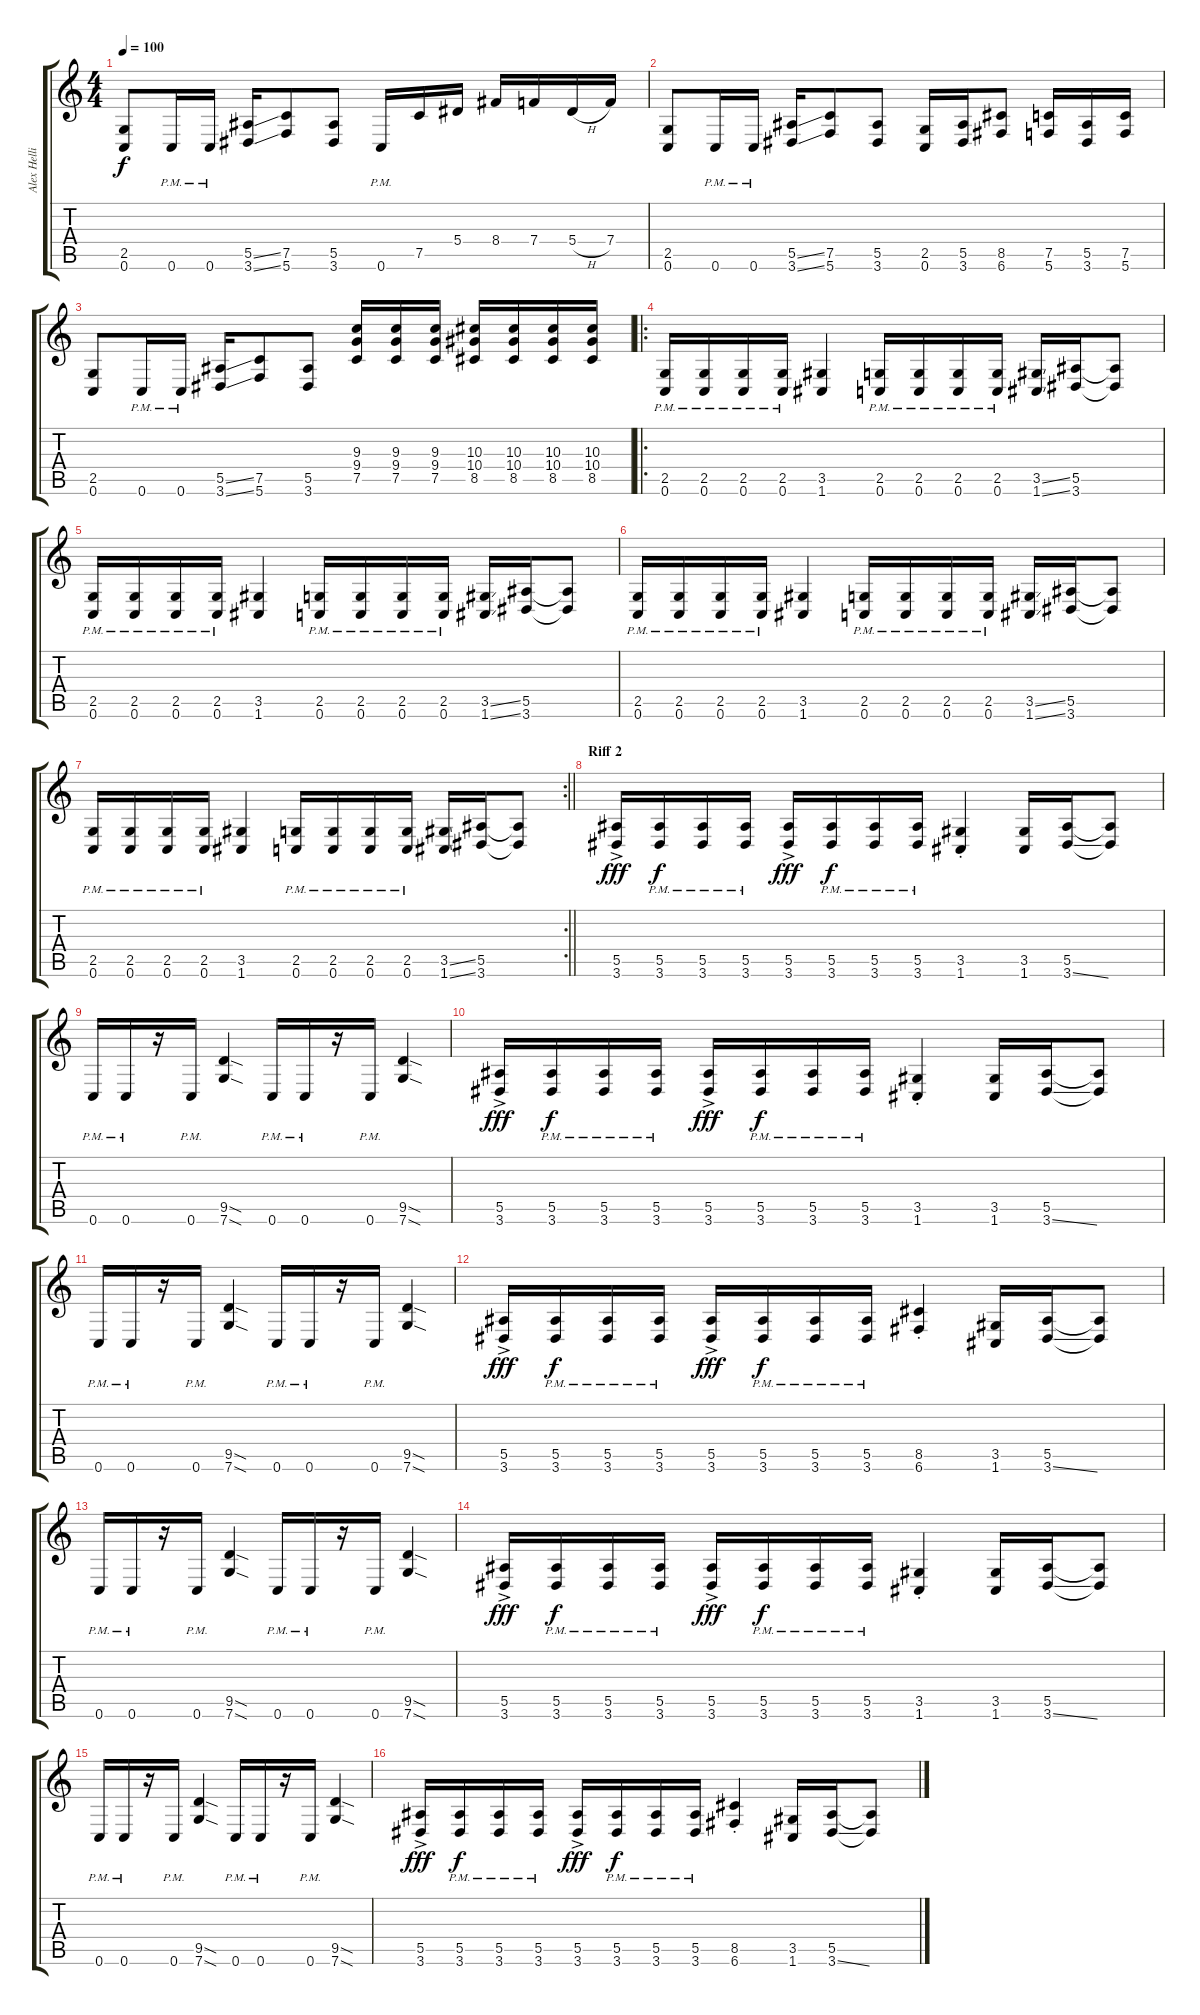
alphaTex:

\track ("Alex Hellid" "Alex Helli") {instrument distortionguitar}
\staff {score tabs}
\tuning (C4 G3 Eb3 Bb2 F2 C2) {hide}
\ts (4 4)
\tempo 100
\clef g2
\ks c
(2.5 0.6).8{dy f} 0.6{pm}.16 0.6{pm}.16 (5.5{ss} 3.6{ss}).16 (7.5 5.6).8 (5.5 3.6).8 0.6{pm}.16 7.5.16 5.4.16 8.4.16 7.4.16 5.4{h}.16 7.4.16 |
(2.5 0.6).8 0.6{pm}.16 0.6{pm}.16 (5.5{ss} 3.6{ss}).16 (7.5 5.6).8 (5.5 3.6).8 (2.5 0.6).16 (5.5 3.6).16 (8.5 6.6).8 (7.5 5.6).16 (5.5 3.6).16 (7.5 5.6).16 |
(2.5 0.6).8 0.6{pm}.16 0.6{pm}.16 (5.5{ss} 3.6{ss}).16 (7.5 5.6).8 (5.5 3.6).8 (9.3 9.4 7.5).16 (9.3 9.4 7.5).16 (9.3 9.4 7.5).16 (10.3 10.4 8.5).16 (10.3 10.4 8.5).16 (10.3 10.4 8.5).16 (10.3 10.4 8.5).16 |
\ro
(2.5{pm} 0.6{pm}).16 (2.5{pm} 0.6{pm}).16 (2.5{pm} 0.6{pm}).16 (2.5{pm} 0.6{pm}).16 (3.5 1.6).4 (2.5{pm} 0.6{pm}).16 (2.5{pm} 0.6{pm}).16 (2.5{pm} 0.6{pm}).16 (2.5{pm} 0.6{pm}).16 (3.5{ss} 1.6{ss}).16 (5.5 3.6).16 (5.5{t} 3.6{t}).8 |
(2.5{pm} 0.6{pm}).16 (2.5{pm} 0.6{pm}).16 (2.5{pm} 0.6{pm}).16 (2.5{pm} 0.6{pm}).16 (3.5 1.6).4 (2.5{pm} 0.6{pm}).16 (2.5{pm} 0.6{pm}).16 (2.5{pm} 0.6{pm}).16 (2.5{pm} 0.6{pm}).16 (3.5{ss} 1.6{ss}).16 (5.5 3.6).16 (5.5{t} 3.6{t}).8 |
(2.5{pm} 0.6{pm}).16 (2.5{pm} 0.6{pm}).16 (2.5{pm} 0.6{pm}).16 (2.5{pm} 0.6{pm}).16 (3.5 1.6).4 (2.5{pm} 0.6{pm}).16 (2.5{pm} 0.6{pm}).16 (2.5{pm} 0.6{pm}).16 (2.5{pm} 0.6{pm}).16 (3.5{ss} 1.6{ss}).16 (5.5 3.6).16 (5.5{t} 3.6{t}).8 |
\rc 2
\barLineRight lightlight
(2.5{pm} 0.6{pm}).16 (2.5{pm} 0.6{pm}).16 (2.5{pm} 0.6{pm}).16 (2.5{pm} 0.6{pm}).16 (3.5 1.6).4 (2.5{pm} 0.6{pm}).16 (2.5{pm} 0.6{pm}).16 (2.5{pm} 0.6{pm}).16 (2.5{pm} 0.6{pm}).16 (3.5{ss} 1.6{ss}).16 (5.5 3.6).16 (5.5{t} 3.6{t}).8 |
\section ("" "Riff 2")
(5.5{ac} 3.6{ac}).16{dy fff} (5.5{pm} 3.6{pm}).16{dy f} (5.5{pm} 3.6{pm}).16 (5.5{pm} 3.6{pm}).16 (5.5{ac} 3.6{ac}).16{dy fff} (5.5 3.6{pm}).16{dy f} (5.5{pm} 3.6{pm}).16 (5.5{pm} 3.6{pm}).16 (3.5{st} 1.6{st}).4 (3.5 1.6).16 (5.5 3.6{ss}).16 (5.5{t} 3.6{t}).8 |
0.6{pm}.16 0.6{pm}.16 r.16 0.6{pm}.16 (9.5{sod} 7.6{sod}).4 0.6{pm}.16 0.6{pm}.16 r.16 0.6{pm}.16 (9.5{sod} 7.6{sod}).4 |
(5.5{ac} 3.6{ac}).16{dy fff} (5.5{pm} 3.6{pm}).16{dy f} (5.5{pm} 3.6{pm}).16 (5.5{pm} 3.6{pm}).16 (5.5{ac} 3.6{ac}).16{dy fff} (5.5 3.6{pm}).16{dy f} (5.5{pm} 3.6{pm}).16 (5.5{pm} 3.6{pm}).16 (3.5{st} 1.6{st}).4 (3.5 1.6).16 (5.5 3.6{ss}).16 (5.5{t} 3.6{t}).8 |
0.6{pm}.16 0.6{pm}.16 r.16 0.6{pm}.16 (9.5{sod} 7.6{sod}).4 0.6{pm}.16 0.6{pm}.16 r.16 0.6{pm}.16 (9.5{sod} 7.6{sod}).4 |
(5.5{ac} 3.6{ac}).16{dy fff} (5.5{pm} 3.6{pm}).16{dy f} (5.5{pm} 3.6{pm}).16 (5.5{pm} 3.6{pm}).16 (5.5{ac} 3.6{ac}).16{dy fff} (5.5 3.6{pm}).16{dy f} (5.5{pm} 3.6{pm}).16 (5.5{pm} 3.6{pm}).16 (8.5{st} 6.6{st}).4 (3.5 1.6).16 (5.5 3.6{ss}).16 (5.5{t} 3.6{t}).8 |
0.6{pm}.16 0.6{pm}.16 r.16 0.6{pm}.16 (9.5{sod} 7.6{sod}).4 0.6{pm}.16 0.6{pm}.16 r.16 0.6{pm}.16 (9.5{sod} 7.6{sod}).4 |
(5.5{ac} 3.6{ac}).16{dy fff} (5.5{pm} 3.6{pm}).16{dy f} (5.5{pm} 3.6{pm}).16 (5.5{pm} 3.6{pm}).16 (5.5{ac} 3.6{ac}).16{dy fff} (5.5 3.6{pm}).16{dy f} (5.5{pm} 3.6{pm}).16 (5.5{pm} 3.6{pm}).16 (3.5{st} 1.6{st}).4 (3.5 1.6).16 (5.5 3.6{ss}).16 (5.5{t} 3.6{t}).8 |
0.6{pm}.16 0.6{pm}.16 r.16 0.6{pm}.16 (9.5{sod} 7.6{sod}).4 0.6{pm}.16 0.6{pm}.16 r.16 0.6{pm}.16 (9.5{sod} 7.6{sod}).4 |
(5.5{ac} 3.6{ac}).16{dy fff} (5.5{pm} 3.6{pm}).16{dy f} (5.5{pm} 3.6{pm}).16 (5.5{pm} 3.6{pm}).16 (5.5{ac} 3.6{ac}).16{dy fff} (5.5 3.6{pm}).16{dy f} (5.5{pm} 3.6{pm}).16 (5.5{pm} 3.6{pm}).16 (8.5{st} 6.6{st}).4 (3.5 1.6).16 (5.5 3.6{ss}).16 (5.5{t} 3.6{t}).8
